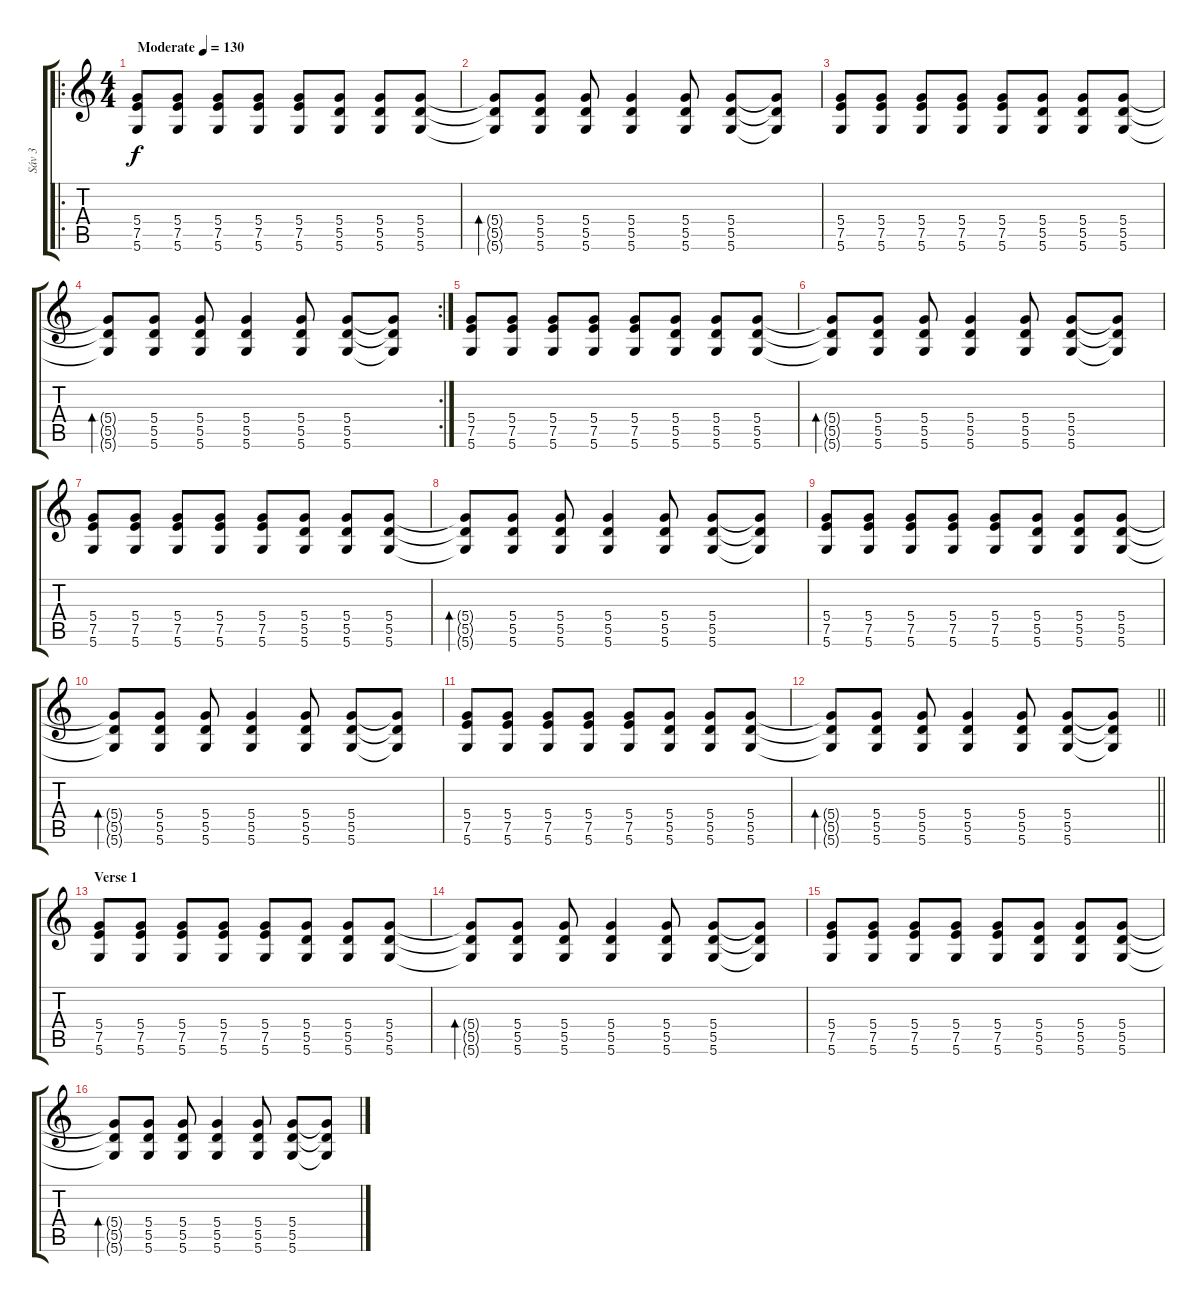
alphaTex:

\track ("Sáv 3" "Sáv 3") {instrument acousticguitarsteel}
\staff {score tabs}
\tuning (E4 B3 G3 D3 A2 D2) {hide}
\ro
\ts (4 4)
\tempo (130 "Moderate")
\clef g2
\ks c
(5.4 7.5 5.6).8{dy f instrument acousticguitarsteel} (5.4 7.5 5.6).8 (5.4 7.5 5.6).8 (5.4 7.5 5.6).8 (5.4 7.5 5.6).8 (5.4 5.5 5.6).8 (5.4 5.5 5.6).8 (5.4 5.5 5.6).8 |
(5.4{t} 5.5{t} 5.6{t}).8{bd 60} (5.4 5.5 5.6).8 (5.4 5.5 5.6).8 (5.4 5.5 5.6).4 (5.4 5.5 5.6).8 (5.4 5.5 5.6).8 (5.4{t} 5.5{t} 5.6{t}).8 |
(5.4 7.5 5.6).8 (5.4 7.5 5.6).8 (5.4 7.5 5.6).8 (5.4 7.5 5.6).8 (5.4 7.5 5.6).8 (5.4 5.5 5.6).8 (5.4 5.5 5.6).8 (5.4 5.5 5.6).8 |
\rc 2
(5.4{t} 5.5{t} 5.6{t}).8{bd 60} (5.4 5.5 5.6).8 (5.4 5.5 5.6).8 (5.4 5.5 5.6).4 (5.4 5.5 5.6).8 (5.4 5.5 5.6).8 (5.4{t} 5.5{t} 5.6{t}).8 |
(5.4 7.5 5.6).8 (5.4 7.5 5.6).8 (5.4 7.5 5.6).8 (5.4 7.5 5.6).8 (5.4 7.5 5.6).8 (5.4 5.5 5.6).8 (5.4 5.5 5.6).8 (5.4 5.5 5.6).8 |
(5.4{t} 5.5{t} 5.6{t}).8{bd 60} (5.4 5.5 5.6).8 (5.4 5.5 5.6).8 (5.4 5.5 5.6).4 (5.4 5.5 5.6).8 (5.4 5.5 5.6).8 (5.4{t} 5.5{t} 5.6{t}).8 |
(5.4 7.5 5.6).8 (5.4 7.5 5.6).8 (5.4 7.5 5.6).8 (5.4 7.5 5.6).8 (5.4 7.5 5.6).8 (5.4 5.5 5.6).8 (5.4 5.5 5.6).8 (5.4 5.5 5.6).8 |
(5.4{t} 5.5{t} 5.6{t}).8{bd 60} (5.4 5.5 5.6).8 (5.4 5.5 5.6).8 (5.4 5.5 5.6).4 (5.4 5.5 5.6).8 (5.4 5.5 5.6).8 (5.4{t} 5.5{t} 5.6{t}).8 |
(5.4 7.5 5.6).8 (5.4 7.5 5.6).8 (5.4 7.5 5.6).8 (5.4 7.5 5.6).8 (5.4 7.5 5.6).8 (5.4 5.5 5.6).8 (5.4 5.5 5.6).8 (5.4 5.5 5.6).8 |
(5.4{t} 5.5{t} 5.6{t}).8{bd 60} (5.4 5.5 5.6).8 (5.4 5.5 5.6).8 (5.4 5.5 5.6).4 (5.4 5.5 5.6).8 (5.4 5.5 5.6).8 (5.4{t} 5.5{t} 5.6{t}).8 |
(5.4 7.5 5.6).8 (5.4 7.5 5.6).8 (5.4 7.5 5.6).8 (5.4 7.5 5.6).8 (5.4 7.5 5.6).8 (5.4 5.5 5.6).8 (5.4 5.5 5.6).8 (5.4 5.5 5.6).8 |
\barLineRight lightlight
(5.4{t} 5.5{t} 5.6{t}).8{bd 60} (5.4 5.5 5.6).8 (5.4 5.5 5.6).8 (5.4 5.5 5.6).4 (5.4 5.5 5.6).8 (5.4 5.5 5.6).8 (5.4{t} 5.5{t} 5.6{t}).8 |
\section ("" "Verse 1")
(5.4 7.5 5.6).8 (5.4 7.5 5.6).8 (5.4 7.5 5.6).8 (5.4 7.5 5.6).8 (5.4 7.5 5.6).8 (5.4 5.5 5.6).8 (5.4 5.5 5.6).8 (5.4 5.5 5.6).8 |
(5.4{t} 5.5{t} 5.6{t}).8{bd 60} (5.4 5.5 5.6).8 (5.4 5.5 5.6).8 (5.4 5.5 5.6).4 (5.4 5.5 5.6).8 (5.4 5.5 5.6).8 (5.4{t} 5.5{t} 5.6{t}).8 |
(5.4 7.5 5.6).8 (5.4 7.5 5.6).8 (5.4 7.5 5.6).8 (5.4 7.5 5.6).8 (5.4 7.5 5.6).8 (5.4 5.5 5.6).8 (5.4 5.5 5.6).8 (5.4 5.5 5.6).8 |
(5.4{t} 5.5{t} 5.6{t}).8{bd 60} (5.4 5.5 5.6).8 (5.4 5.5 5.6).8 (5.4 5.5 5.6).4 (5.4 5.5 5.6).8 (5.4 5.5 5.6).8 (5.4{t} 5.5{t} 5.6{t}).8
